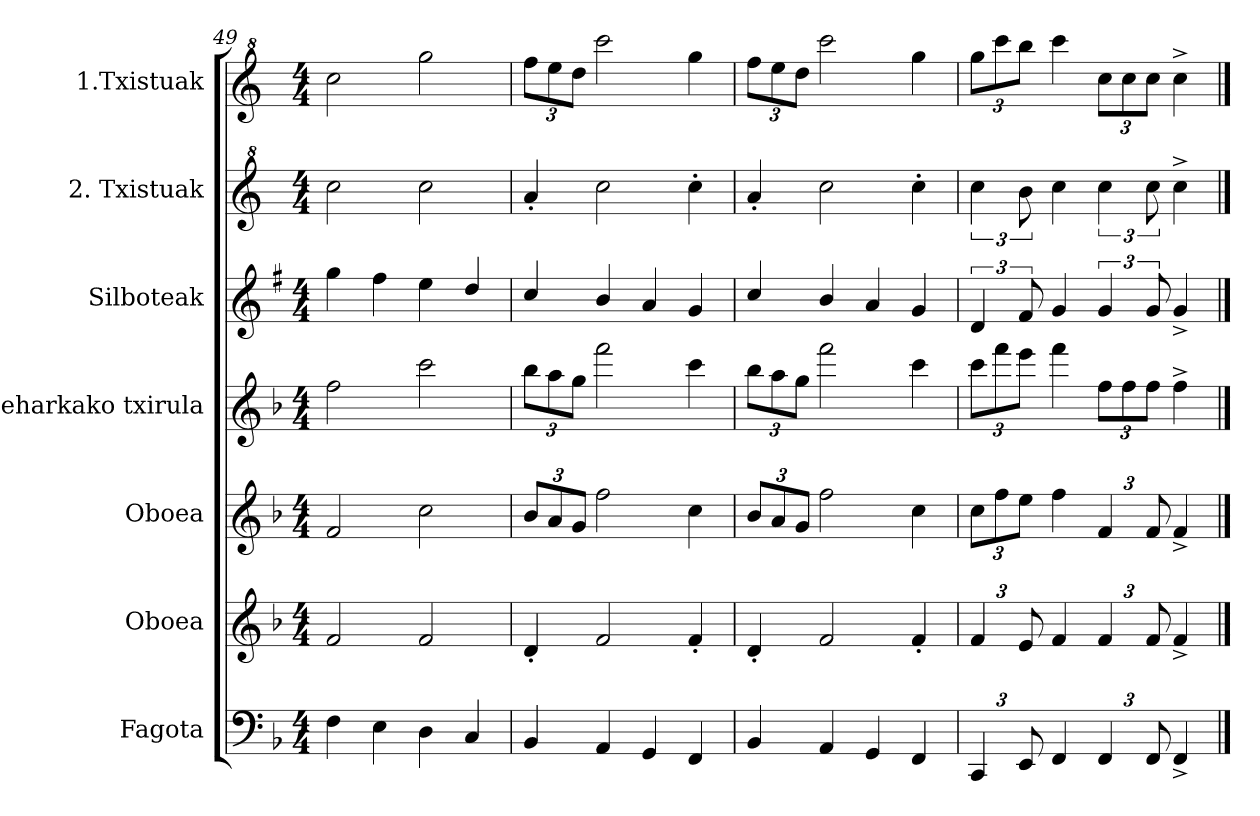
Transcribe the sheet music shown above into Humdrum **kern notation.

**kern	**kern	**kern	**kern	**kern	**kern	**kern
*part7	*part6	*part5	*part4	*part3	*part2	*part1
*staff7	*staff6	*staff5	*staff4	*staff3	*staff2	*staff1
*I"Fagota	*I"Oboea	*I"Oboea	*I"Zeharkako txirula	*I"Silboteak	*I"2. Txistuak	*I"1.Txistuak
*I'Fg.	*I'Ob.	*I'Ob.	*I'Tx.	*I'Sil.	*I'2.Txis	*I'1.Txis
*clefF4	*clefG2	*clefG2	*clefG2	*clefG2	*clefG^2	*clefG^2
*	*	*	*	*ITrd1c2	*ITrd-3c-5	*ITrd-3c-5
*k[b-]	*k[b-]	*k[b-]	*k[b-]	*k[b-]	*k[b-]	*k[b-]
*M4/4	*M4/4	*M4/4	*M4/4	*M4/4	*M4/4	*M4/4
=49	=49	=49	=49	=49	=49	=49
4F\	2f/	2f/	2ff\	4ff\	2fff\	2fff\
4E\	.	.	.	4ee\	.	.
4D\	2f/	2cc\	2ccc\	4dd\	2fff\	2cccc\
4C/	.	.	.	4cc/	.	.
=50	=50	=50	=50	=50	=50	=50
*	*	*Xbrackettup	*Xbrackettup	*	*	*Xbrackettup
4BB-/	4d'/	12b-/L	12bb-\L	4b-/	4ddd'/	12bbb-\L
.	.	12a/	12aa\	.	.	12aaa\
.	.	12g/J	12gg\J	.	.	12ggg\J
4AA/	2f/	2ff\	2fff\	4a/	2fff\	2ffff\
4GG/	.	.	.	4g/	.	.
4FF/	4f'/	4cc\	4ccc\	4f/	4fff'\	4cccc\
=51	=51	=51	=51	=51	=51	=51
4BB-/	4d'/	12b-/L	12bb-\L	4b-/	4ddd'/	12bbb-\L
.	.	12a/	12aa\	.	.	12aaa\
.	.	12g/J	12gg\J	.	.	12ggg\J
4AA/	2f/	2ff\	2fff\	4a/	2fff\	2ffff\
4GG/	.	.	.	4g/	.	.
4FF/	4f'/	4cc\	4ccc\	4f/	4fff'\	4cccc\
=52	=52	=52	=52	=52	=52	=52
*Xbrackettup	*Xbrackettup	*	*	*	*	*
6CC/	6f/	12cc\L	12ccc\L	6c/	6fff\	12cccc\L
.	.	12ff\	12fff\	.	.	12ffff\
12EE/	12e/	12ee\J	12eee\J	12e/	12eee\	12eeee\J
4FF/	4f/	4ff\	4fff\	4f/	4fff\	4ffff\
6FF/	6f/	6f/	12ff\L	6f/	6fff\	12fff\L
.	.	.	12ff\	.	.	12fff\
12FF/	12f/	12f/	12ff\J	12f/	12fff\	12fff\J
4FF^/	4f^/	4f^/	4ff^\	4f^/	4fff^\	4fff^\
==	==	==	==	==	==	==
*-	*-	*-	*-	*-	*-	*-
